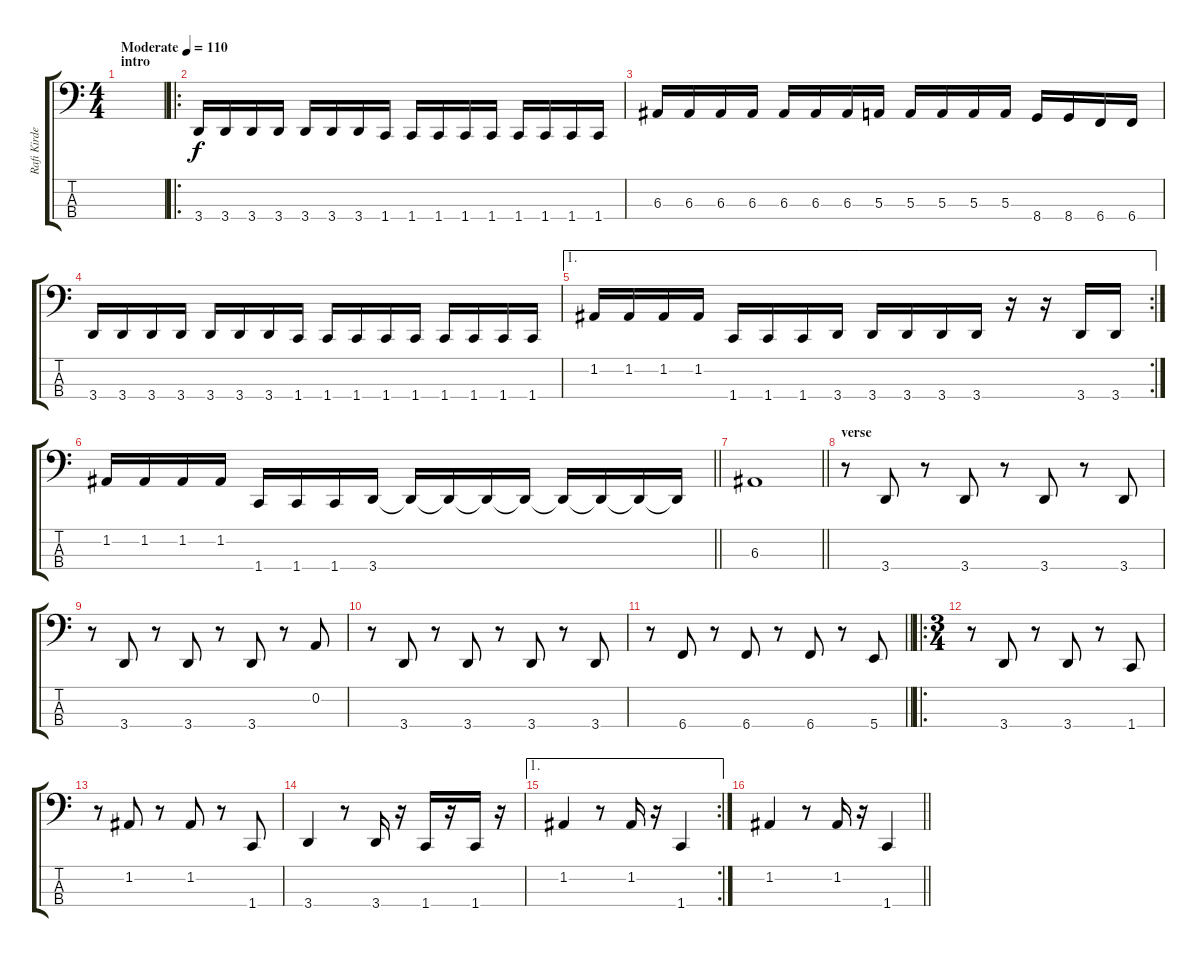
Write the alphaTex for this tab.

\track ("Rafi Kirder" "Rafi Kirde") {instrument electricbasspick}
\staff {score tabs}
\tuning (D2 A1 E1 B0) {hide}
\ts (4 4)
\section ("" "intro")
\tempo (110 "Moderate")
\clef f4
\ks c
|
\ro
3.4.16 3.4.16 3.4.16 3.4.16 3.4.16 3.4.16 3.4.16 1.4.16 1.4.16 1.4.16 1.4.16 1.4.16 1.4.16 1.4.16 1.4.16 1.4.16 |
6.3.16 6.3.16 6.3.16 6.3.16 6.3.16 6.3.16 6.3.16 5.3.16 5.3.16 5.3.16 5.3.16 5.3.16 8.4.16 8.4.16 6.4.16 6.4.16 |
3.4.16 3.4.16 3.4.16 3.4.16 3.4.16 3.4.16 3.4.16 1.4.16 1.4.16 1.4.16 1.4.16 1.4.16 1.4.16 1.4.16 1.4.16 1.4.16 |
\ae 1
\rc 2
1.2.16 1.2.16 1.2.16 1.2.16 1.4.16 1.4.16 1.4.16 3.4.16 3.4.16 3.4.16 3.4.16 3.4.16 r.16 r.16 3.4.16 3.4.16 |
\barLineRight lightlight
1.2.16 1.2.16 1.2.16 1.2.16 1.4.16 1.4.16 1.4.16 3.4.16 3.4{t}.16 3.4{t}.16 3.4{t}.16 3.4{t}.16 3.4{t}.16 3.4{t}.16 3.4{t}.16 3.4{t}.16 |
\section ("" "")
\barLineRight lightlight
6.3.1 |
\section ("" "verse")
r.8 3.4.8 r.8 3.4.8 r.8 3.4.8 r.8 3.4.8 |
r.8 3.4.8 r.8 3.4.8 r.8 3.4.8 r.8 0.2.8 |
r.8 3.4.8 r.8 3.4.8 r.8 3.4.8 r.8 3.4.8 |
\barLineRight lightlight
r.8 6.4.8 r.8 6.4.8 r.8 6.4.8 r.8 5.4.8 |
\ro
\ts (3 4)
\section ("" "")
r.8 3.4.8 r.8 3.4.8 r.8 1.4.8 |
r.8 1.2.8 r.8 1.2.8 r.8 1.4.8 |
3.4.4 r.8 3.4.16 r.16 1.4.16 r.16 1.4.16 r.16 |
\ae 1
\rc 2
1.2.4 r.8 1.2.16 r.16 1.4.4 |
\barLineRight lightlight
1.2.4 r.8 1.2.16 r.16 1.4.4
